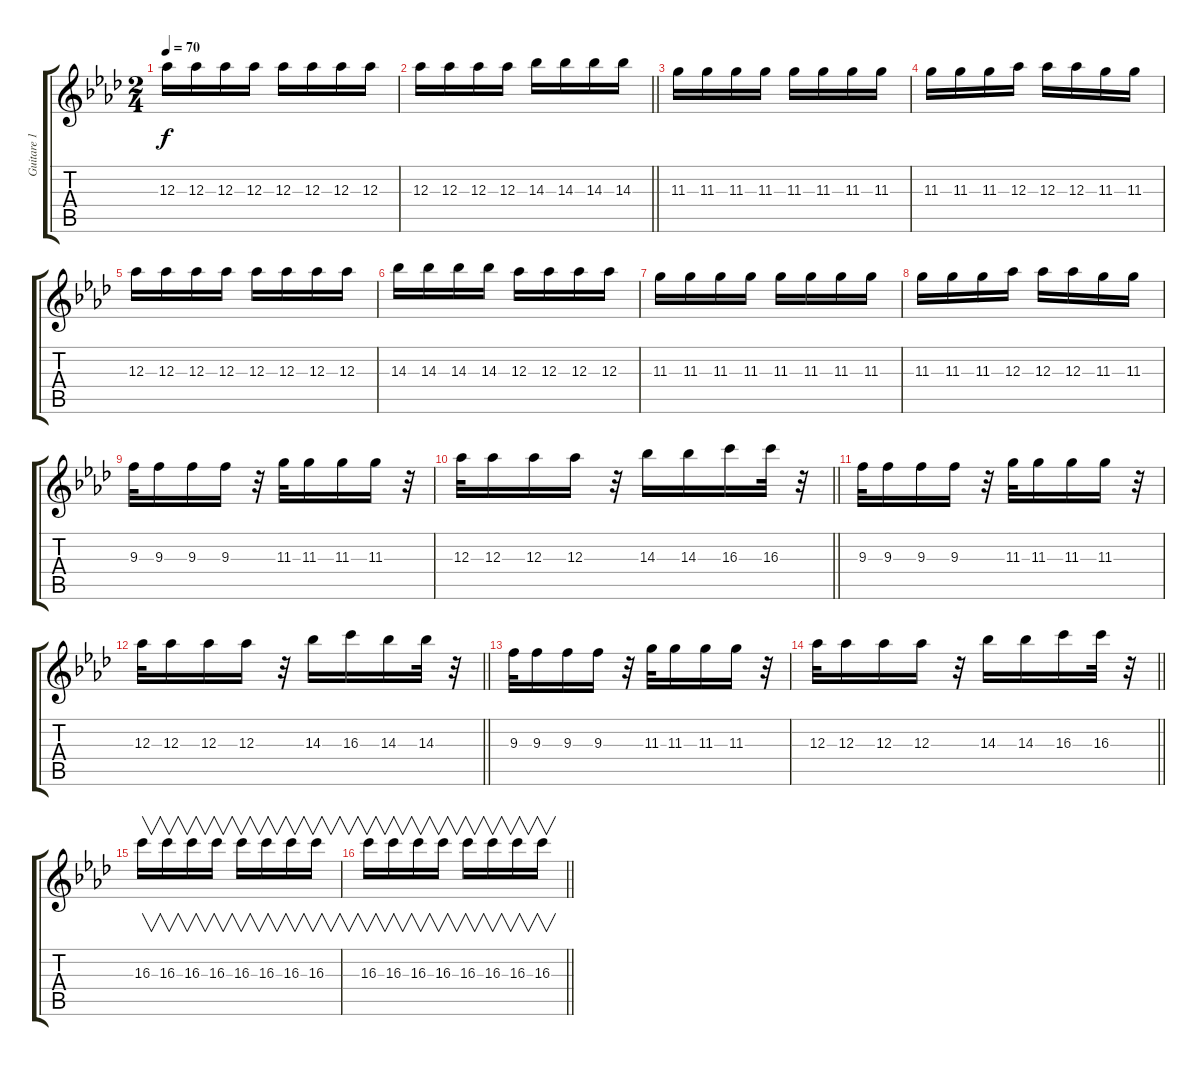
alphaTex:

\track ("Guitare 1" "Guitare 1") {instrument electricguitarclean}
\staff {score tabs}
\tuning (F4 C4 Ab3 Eb3 Bb2 F2) {hide}
\ts (2 4)
\tempo 70
\clef g2
\ks fminor
12.3.16{dy f} 12.3.16 12.3.16 12.3.16 12.3.16 12.3.16 12.3.16 12.3.16 |
\barLineRight lightlight
12.3.16 12.3.16 12.3.16 12.3.16 14.3.16 14.3.16 14.3.16 14.3.16 |
11.3.16 11.3.16 11.3.16 11.3.16 11.3.16 11.3.16 11.3.16 11.3.16 |
11.3.16 11.3.16 11.3.16 12.3.16 12.3.16 12.3.16 11.3.16 11.3.16 |
12.3.16 12.3.16 12.3.16 12.3.16 12.3.16 12.3.16 12.3.16 12.3.16 |
14.3.16 14.3.16 14.3.16 14.3.16 12.3.16 12.3.16 12.3.16 12.3.16 |
11.3.16 11.3.16 11.3.16 11.3.16 11.3.16 11.3.16 11.3.16 11.3.16 |
11.3.16 11.3.16 11.3.16 12.3.16 12.3.16 12.3.16 11.3.16 11.3.16 |
9.3.32 9.3.16 9.3.16 9.3.16 r.32 11.3.32 11.3.16 11.3.16 11.3.16 r.32 |
\barLineRight lightlight
12.3.32 12.3.16 12.3.16 12.3.16 r.32 14.3.16 14.3.16 16.3.16 16.3.32 r.32 |
9.3.32 9.3.16 9.3.16 9.3.16 r.32 11.3.32 11.3.16 11.3.16 11.3.16 r.32 |
\barLineRight lightlight
12.3.32 12.3.16 12.3.16 12.3.16 r.32 14.3.16 16.3.16 14.3.16 14.3.32 r.32 |
9.3.32 9.3.16 9.3.16 9.3.16 r.32 11.3.32 11.3.16 11.3.16 11.3.16 r.32 |
\barLineRight lightlight
12.3.32 12.3.16 12.3.16 12.3.16 r.32 14.3.16 14.3.16 16.3.16 16.3.32 r.32 |
16.3.16{v} 16.3.16{v} 16.3.16{v} 16.3.16{v} 16.3.16{v} 16.3.16{v} 16.3.16{v} 16.3.16{v} |
\barLineRight lightlight
16.3.16{v} 16.3.16{v} 16.3.16{v} 16.3.16{v} 16.3.16{v} 16.3.16{v} 16.3.16{v} 16.3.16{v}
